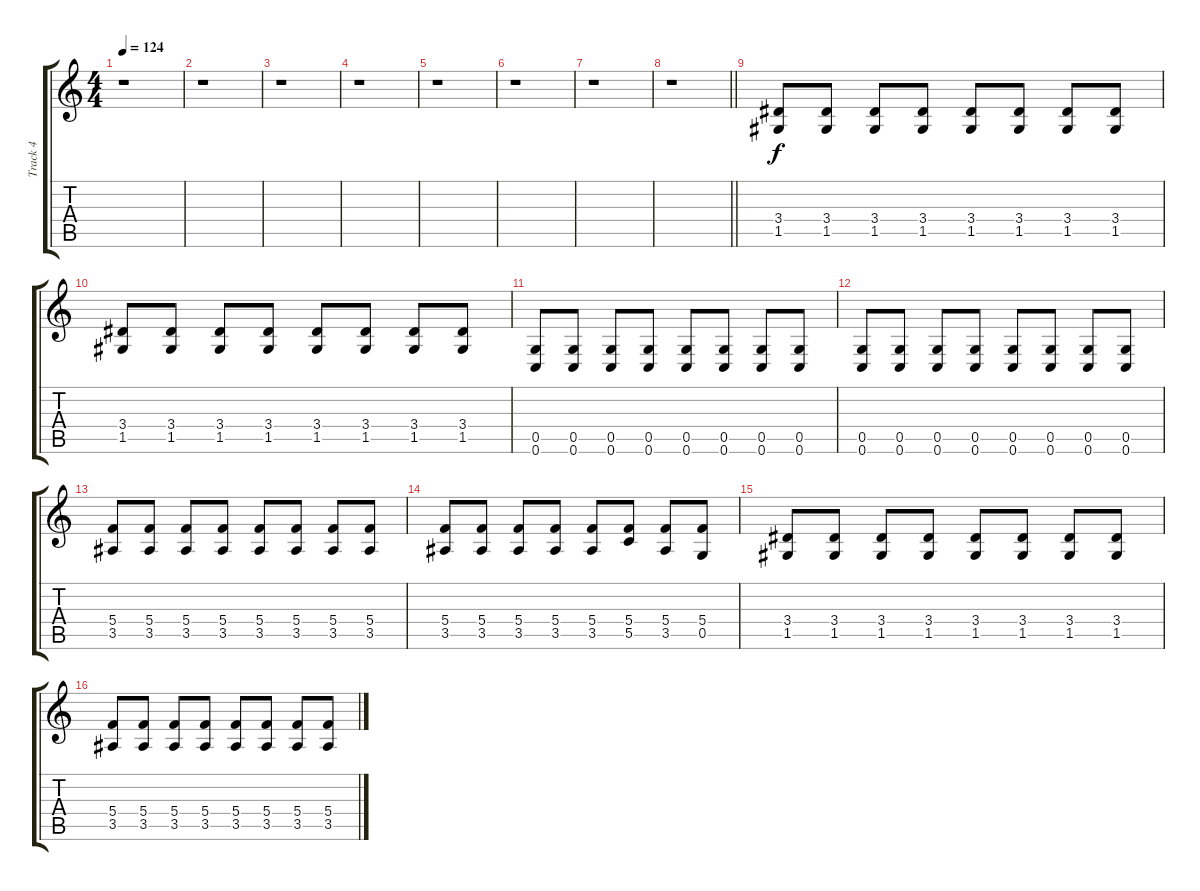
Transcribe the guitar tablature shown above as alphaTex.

\track ("Track 4" "Track 4") {instrument distortionguitar}
\staff {score tabs}
\tuning (D4 A3 F3 C3 G2 C2) {hide}
\ts (4 4)
\tempo 124
\clef g2
\ks c
r.1{dy f} |
r.1 |
r.1 |
r.1 |
r.1 |
r.1 |
r.1 |
\barLineRight lightlight
r.1 |
(3.4 1.5).8{balance 3} (3.4 1.5).8 (3.4 1.5).8 (3.4 1.5).8 (3.4 1.5).8 (3.4 1.5).8 (3.4 1.5).8 (3.4 1.5).8 |
(3.4 1.5).8 (3.4 1.5).8 (3.4 1.5).8 (3.4 1.5).8 (3.4 1.5).8 (3.4 1.5).8 (3.4 1.5).8 (3.4 1.5).8 |
(0.5 0.6).8 (0.5 0.6).8 (0.5 0.6).8 (0.5 0.6).8 (0.5 0.6).8 (0.5 0.6).8 (0.5 0.6).8 (0.5 0.6).8 |
(0.5 0.6).8 (0.5 0.6).8 (0.5 0.6).8 (0.5 0.6).8 (0.5 0.6).8 (0.5 0.6).8 (0.5 0.6).8 (0.5 0.6).8 |
(5.4 3.5).8 (5.4 3.5).8 (5.4 3.5).8 (5.4 3.5).8 (5.4 3.5).8 (5.4 3.5).8 (5.4 3.5).8 (5.4 3.5).8 |
(5.4 3.5).8 (5.4 3.5).8 (5.4 3.5).8 (5.4 3.5).8 (5.4 3.5).8 (5.4 5.5).8 (5.4 3.5).8 (5.4 0.5).8 |
(3.4 1.5).8 (3.4 1.5).8 (3.4 1.5).8 (3.4 1.5).8 (3.4 1.5).8 (3.4 1.5).8 (3.4 1.5).8 (3.4 1.5).8 |
(5.4 3.5).8 (5.4 3.5).8 (5.4 3.5).8 (5.4 3.5).8 (5.4 3.5).8 (5.4 3.5).8 (5.4 3.5).8 (5.4 3.5).8
